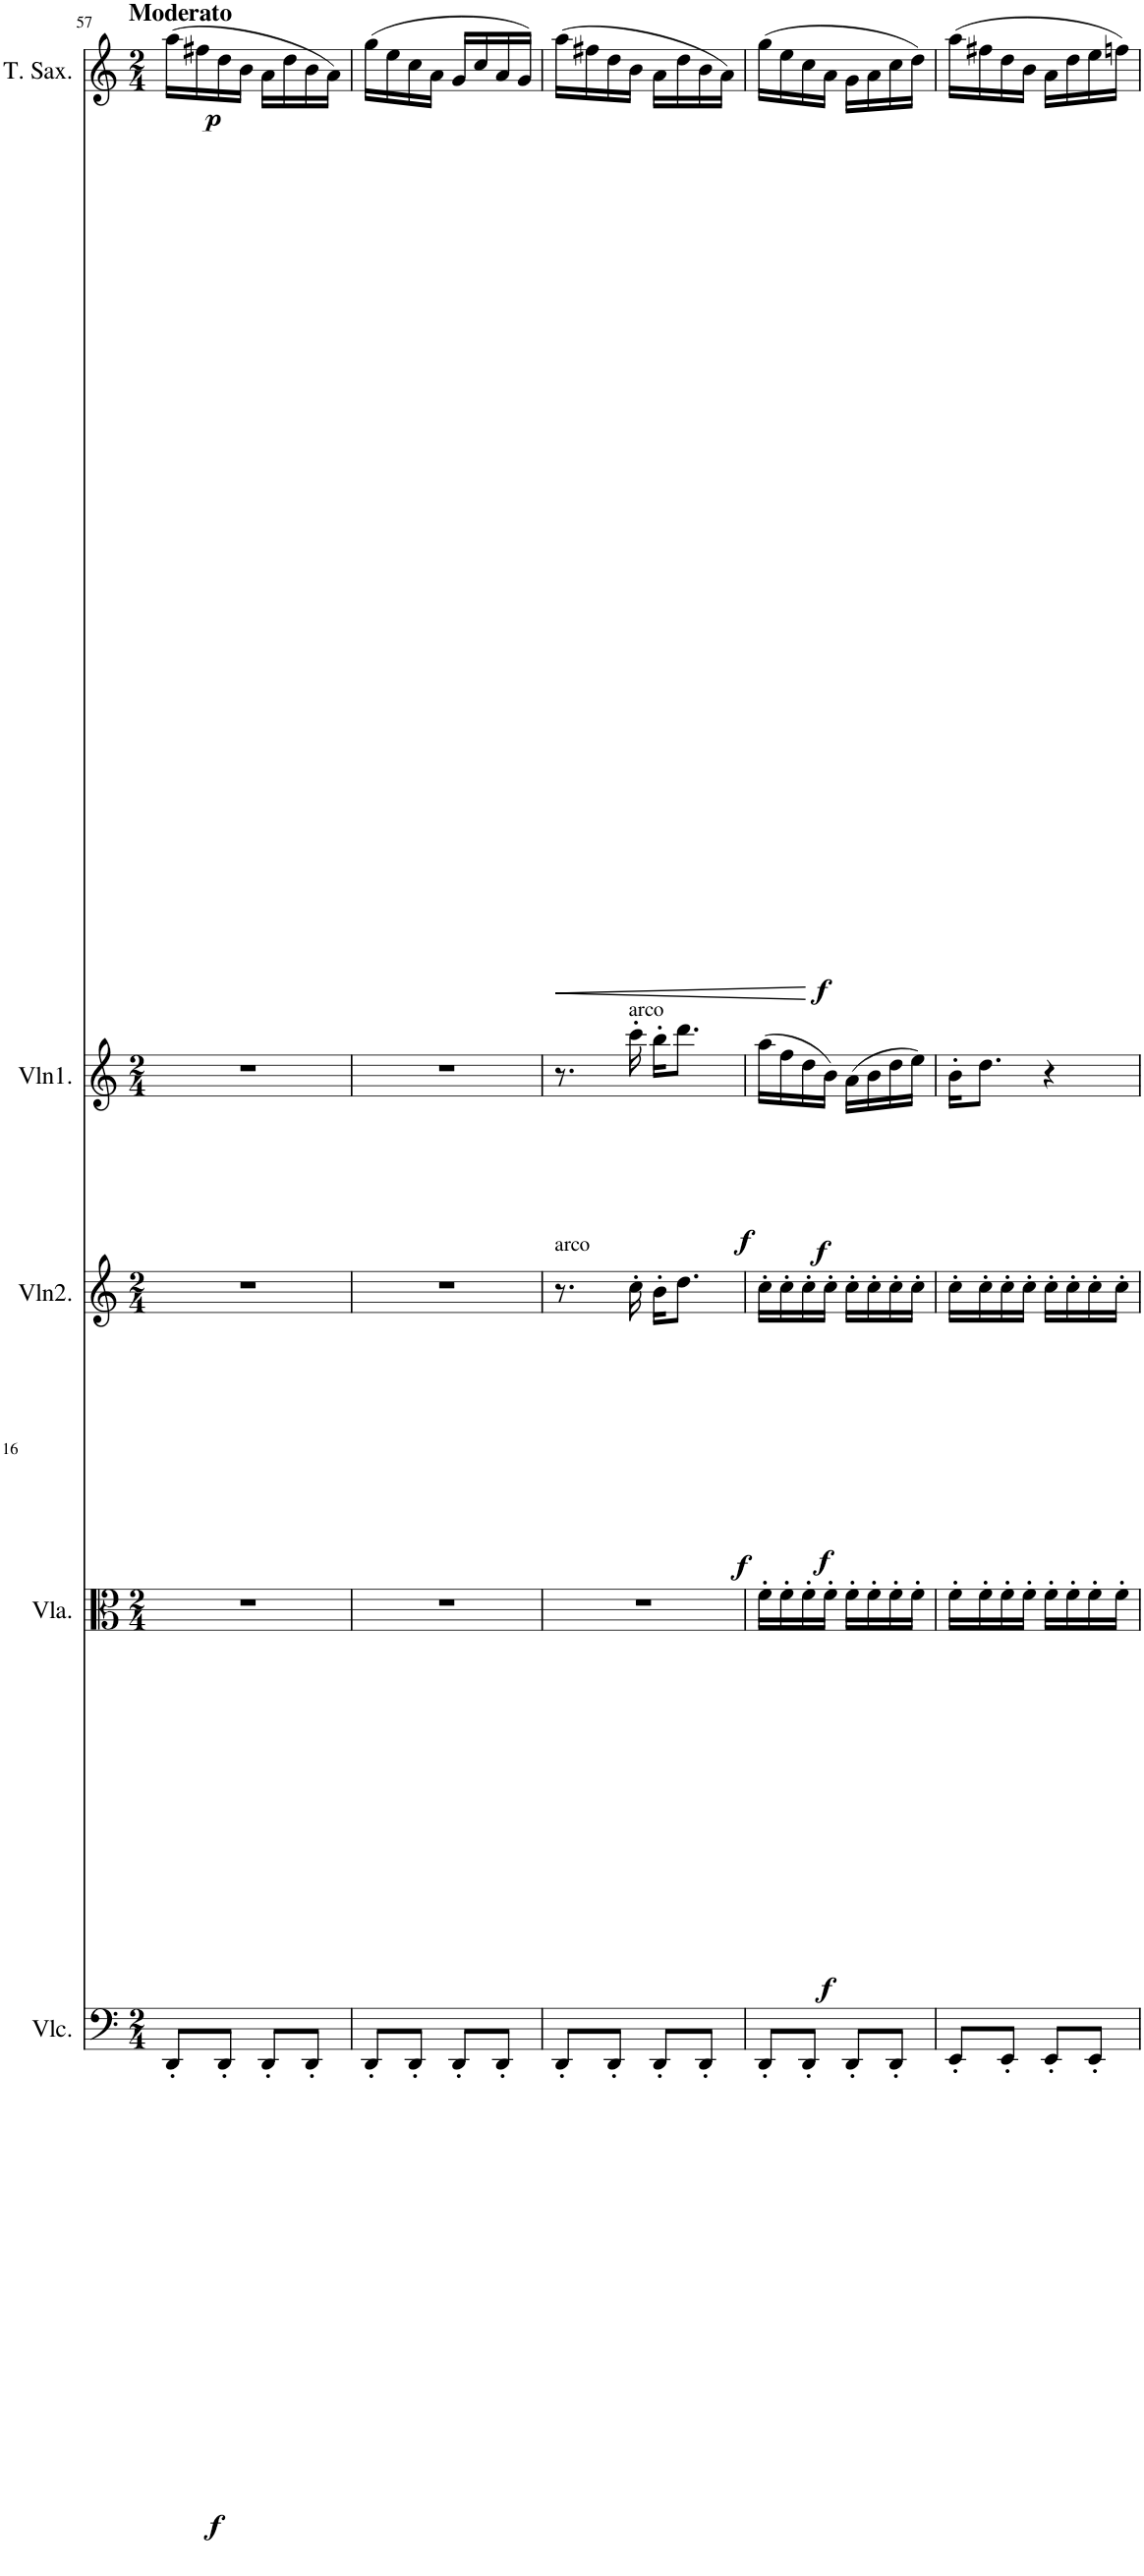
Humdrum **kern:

**kern	**dynam	**kern	**dynam	**kern	**dynam	**kern	**dynam	**kern	**dynam
*part5	*part5	*part4	*part4	*part3	*part3	*part2	*part2	*part1	*part1
*staff5	*staff5	*staff4	*staff4	*staff3	*staff3	*staff2	*staff2	*staff1	*staff1
*I"Cello	*	*I"Viola	*	*I"Violin2	*	*I"Violin1	*	*I"Tenor Sax	*
*	*	*I'Vla.	*	*I'Vln2.	*	*I'Vln1.	*	*I'T. Sax.	*
!!LO:PB:g=z
*clefF4	*	*clefC3	*	*clefG2	*	*clefG2	*	*clefG2	*
*	*	*	*	*	*	*	*	*Trd8c14	*
*k[]	*	*k[]	*	*k[]	*	*k[]	*	*k[]	*
*M2/4	*	*M2/4	*	*M2/4	*	*M2/4	*	*M2/4	*
=57	=57	=57	=57	=57	=57	=57	=57	=57	=57
!	!	!	!	!	!	!	!	!LO:TX:a:B:t=Moderato	!
!	!LO:DY:b	!	!	!	!	!	!	!	!LO:DY:b
8DD'/L	f	2r	.	2r	.	2r	.	(16aa\LL	p
.	.	.	.	.	.	.	.	16ff#X\	.
8DD'/J	.	.	.	.	.	.	.	16dd\	.
.	.	.	.	.	.	.	.	16b\JJ	.
8DD'/L	.	.	.	.	.	.	.	16a\LL	.
.	.	.	.	.	.	.	.	16dd\	.
8DD'/J	.	.	.	.	.	.	.	16b\	.
.	.	.	.	.	.	.	.	16a\JJ)	.
=58	=58	=58	=58	=58	=58	=58	=58	=58	=58
!	!LO:HP:b	!	!	!	!	!	!	!	!
8DD'/L	>	2r	.	2r	.	2r	.	(16gg\LL	.
.	.	.	.	.	.	.	.	16ee\	.
8DD'/J	.	.	.	.	.	.	.	16cc\	.
.	.	.	.	.	.	.	.	16a\JJ	.
8DD'/L	.	.	.	.	.	.	.	16g/LL	.
.	.	.	.	.	.	.	.	16cc/	.
8DD'/J	.	.	.	.	.	.	.	16a/	.
.	.	.	.	.	.	.	.	16g/JJ)	.
.	]	.	.	.	.	.	.	.	.
=59	=59	=59	=59	=59	=59	=59	=59	=59	=59
!	!	!	!	!LO:TX:a:t=arco	!	!	!	!	!
!	!LO:HP:b	!	!	!	!	!	!	!	!LO:HP:b
!	!LO:DY:n=1:b	!	!	!	!	!	!	!	!
8DD'/L	< p	2r	.	8.r	.	8.r	.	(16aa\LL	<
.	.	.	.	.	.	.	.	16ff#X\	.
8DD'/J	.	.	.	.	.	.	.	16dd\	.
!	!	!	!	!	!	!LO:TX:a:t=arco	!	!	!
!	!	!	!	!	!LO:DY:b	!	!LO:DY:b	!	!
.	.	.	.	16cc'\	f	16ccc'\	f	16b\JJ	.
8DD'/L	.	.	.	16b'\KL	.	16bb'\KL	.	16a\LL	.
.	.	.	.	8.dd\J	.	8.ddd\J	.	16dd\	.
8DD'/J	.	.	.	.	.	.	.	16b\	.
.	.	.	.	.	.	.	.	16a\JJ)	.
.	[	.	.	.	.	.	.	.	[
=60	=60	=60	=60	=60	=60	=60	=60	=60	=60
!	!LO:DY:b	!	!LO:DY:b	!	!LO:DY:b	!	!LO:DY:b	!	!LO:DY:b
8DD'/L	f	16f'\LL	f	16cc'\LL	f	(16aa\LL	f	(16gg\LL	f
.	.	16f'\	.	16cc'\	.	16ff\	.	16ee\	.
8DD'/J	.	16f'\	.	16cc'\	.	16dd\	.	16cc\	.
.	.	16f'\JJ	.	16cc'\JJ	.	16b\JJ)	.	16a\JJ	.
8DD'/L	.	16f'\LL	.	16cc'\LL	.	(16a\LL	.	16g\LL	.
.	.	16f'\	.	16cc'\	.	16b\	.	16a\	.
8DD'/J	.	16f'\	.	16cc'\	.	16dd\	.	16cc\	.
.	.	16f'\JJ	.	16cc'\JJ	.	16ee\JJ)	.	16dd\JJ)	.
=61	=61	=61	=61	=61	=61	=61	=61	=61	=61
8EE'/L	.	16f'\LL	.	16cc'\LL	.	16b'\KL	.	(16aa\LL	.
.	.	16f'\	.	16cc'\	.	8.dd\J	.	16ff#X\	.
8EE'/J	.	16f'\	.	16cc'\	.	.	.	16dd\	.
.	.	16f'\JJ	.	16cc'\JJ	.	.	.	16b\JJ	.
8EE'/L	.	16f'\LL	.	16cc'\LL	.	4r	.	16a\LL	.
.	.	16f'\	.	16cc'\	.	.	.	16dd\	.
8EE'/J	.	16f'\	.	16cc'\	.	.	.	16ee\	.
.	.	16f'\JJ	.	16cc'\JJ	.	.	.	16ffn\JJ)	.
=	=	=	=	=	=	=	=	=	=
*-	*-	*-	*-	*-	*-	*-	*-	*-	*-
